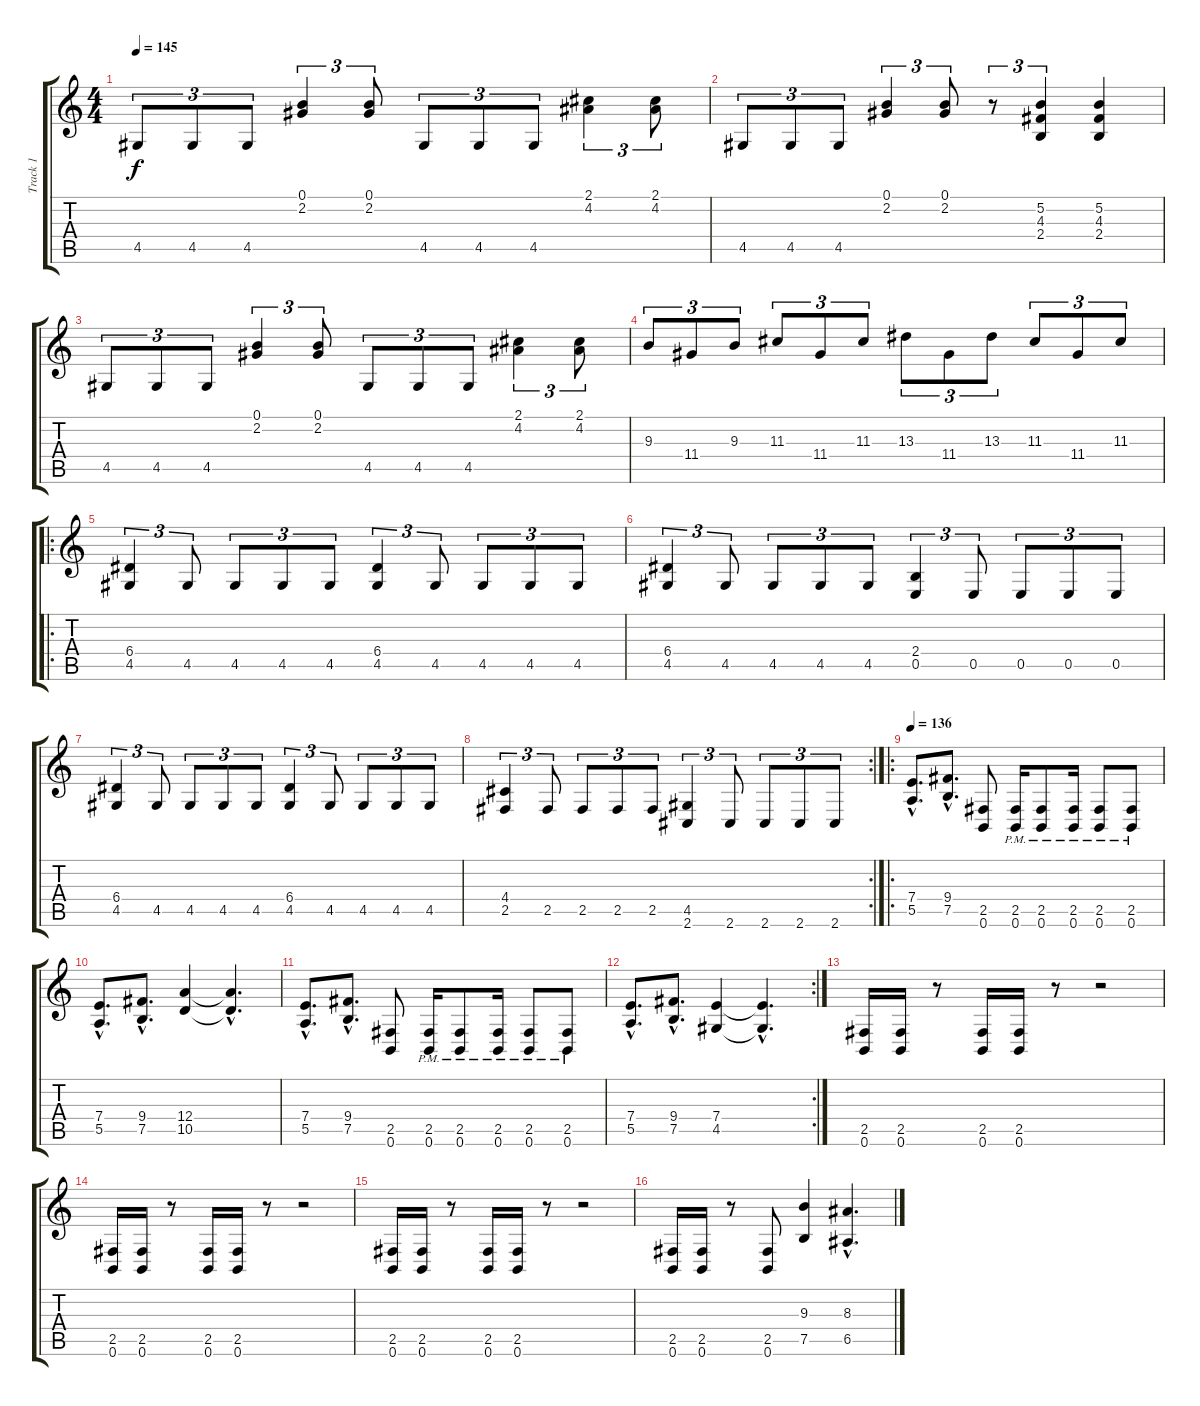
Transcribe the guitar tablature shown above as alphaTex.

\track ("Track 1" "Track 1") {instrument distortionguitar}
\staff {score tabs}
\tuning (B3 Gb3 D3 A2 E2 B1) {hide}
\ts (4 4)
\tempo 145
\clef g2
\ks c
4.5.8{tu (3 2) dy f} 4.5.8{tu (3 2)} 4.5.8{tu (3 2)} (0.1 2.2).4{tu (3 2)} (0.1 2.2).8{tu (3 2)} 4.5.8{tu (3 2)} 4.5.8{tu (3 2)} 4.5.8{tu (3 2)} (2.1 4.2).4{tu (3 2)} (2.1 4.2).8{tu (3 2)} |
4.5.8{tu (3 2)} 4.5.8{tu (3 2)} 4.5.8{tu (3 2)} (0.1 2.2).4{tu (3 2)} (0.1 2.2).8{tu (3 2)} r.8{tu (3 2)} (5.2 4.3 2.4).4{tu (3 2)} (5.2 4.3 2.4).4 |
4.5.8{tu (3 2)} 4.5.8{tu (3 2)} 4.5.8{tu (3 2)} (0.1 2.2).4{tu (3 2)} (0.1 2.2).8{tu (3 2)} 4.5.8{tu (3 2)} 4.5.8{tu (3 2)} 4.5.8{tu (3 2)} (2.1 4.2).4{tu (3 2)} (2.1 4.2).8{tu (3 2)} |
9.3.8{tu (3 2)} 11.4.8{tu (3 2)} 9.3.8{tu (3 2)} 11.3.8{tu (3 2)} 11.4.8{tu (3 2)} 11.3.8{tu (3 2)} 13.3.8{tu (3 2)} 11.4.8{tu (3 2)} 13.3.8{tu (3 2)} 11.3.8{tu (3 2)} 11.4.8{tu (3 2)} 11.3.8{tu (3 2)} |
\ro
(6.4 4.5).4{tu (3 2)} 4.5.8{tu (3 2)} 4.5.8{tu (3 2)} 4.5.8{tu (3 2)} 4.5.8{tu (3 2)} (6.4 4.5).4{tu (3 2)} 4.5.8{tu (3 2)} 4.5.8{tu (3 2)} 4.5.8{tu (3 2)} 4.5.8{tu (3 2)} |
(6.4 4.5).4{tu (3 2)} 4.5.8{tu (3 2)} 4.5.8{tu (3 2)} 4.5.8{tu (3 2)} 4.5.8{tu (3 2)} (2.4 0.5).4{tu (3 2)} 0.5.8{tu (3 2)} 0.5.8{tu (3 2)} 0.5.8{tu (3 2)} 0.5.8{tu (3 2)} |
(6.4 4.5).4{tu (3 2)} 4.5.8{tu (3 2)} 4.5.8{tu (3 2)} 4.5.8{tu (3 2)} 4.5.8{tu (3 2)} (6.4 4.5).4{tu (3 2)} 4.5.8{tu (3 2)} 4.5.8{tu (3 2)} 4.5.8{tu (3 2)} 4.5.8{tu (3 2)} |
\rc 2
(4.4 2.5).4{tu (3 2)} 2.5.8{tu (3 2)} 2.5.8{tu (3 2)} 2.5.8{tu (3 2)} 2.5.8{tu (3 2)} (4.5 2.6).4{tu (3 2)} 2.6.8{tu (3 2)} 2.6.8{tu (3 2)} 2.6.8{tu (3 2)} 2.6.8{tu (3 2)} |
\ro
\tempo 136
(7.4{hac} 5.5{hac}).8{d} (9.4{hac} 7.5{hac}).8{d} (2.5 0.6).8 (2.5{pm} 0.6{pm}).16 (2.5{pm} 0.6{pm}).8 (2.5{pm} 0.6{pm}).16 (2.5{pm} 0.6{pm}).8 (2.5{pm} 0.6{pm}).8 |
(7.4{hac} 5.5{hac}).8{d} (9.4{hac} 7.5{hac}).8{d} (12.4 10.5).4 (12.4{hac t} 10.5{hac t}).4{d} |
(7.4{hac} 5.5{hac}).8{d} (9.4{hac} 7.5{hac}).8{d} (2.5 0.6).8 (2.5{pm} 0.6{pm}).16 (2.5{pm} 0.6{pm}).8 (2.5{pm} 0.6{pm}).16 (2.5{pm} 0.6{pm}).8 (2.5{pm} 0.6{pm}).8 |
\rc 2
(7.4{hac} 5.5{hac}).8{d} (9.4{hac} 7.5{hac}).8{d} (7.4 4.5).4 (7.4{hac t} 4.5{hac t}).4{d} |
(2.5 0.6).16 (2.5 0.6).16 r.8 (2.5 0.6).16 (2.5 0.6).16 r.8 r.2 |
(2.5 0.6).16 (2.5 0.6).16 r.8 (2.5 0.6).16 (2.5 0.6).16 r.8 r.2 |
(2.5 0.6).16 (2.5 0.6).16 r.8 (2.5 0.6).16 (2.5 0.6).16 r.8 r.2 |
(2.5 0.6).16 (2.5 0.6).16 r.8 (2.5 0.6).8 (9.3 7.5).4 (8.3{hac} 6.5{hac}).4{d}
